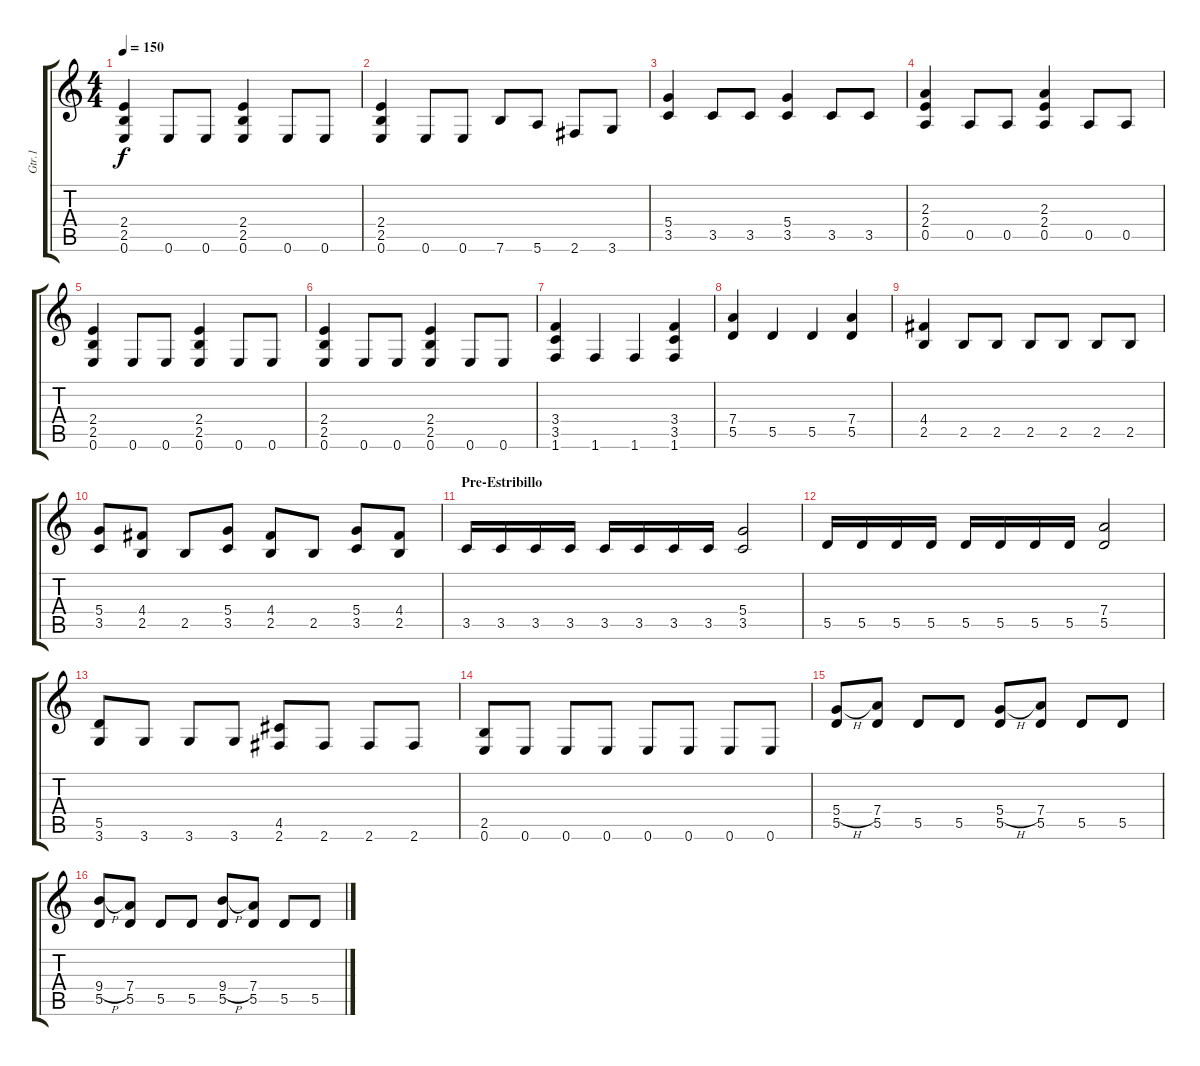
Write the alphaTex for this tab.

\track ("Gtr.1" "Gtr.1") {instrument distortionguitar}
\staff {score tabs}
\tuning (E4 B3 G3 D3 A2 E2) {hide}
\ts (4 4)
\tempo 150
\clef g2
\ks c
(2.4 2.5 0.6).4{dy f} 0.6.8 0.6.8 (2.4 2.5 0.6).4 0.6.8 0.6.8 |
(2.4 2.5 0.6).4 0.6.8 0.6.8 7.6.8 5.6.8 2.6.8 3.6.8 |
(5.4 3.5).4 3.5.8 3.5.8 (5.4 3.5).4 3.5.8 3.5.8 |
(2.3 2.4 0.5).4 0.5.8 0.5.8 (2.3 2.4 0.5).4 0.5.8 0.5.8 |
(2.4 2.5 0.6).4 0.6.8 0.6.8 (2.4 2.5 0.6).4 0.6.8 0.6.8 |
(2.4 2.5 0.6).4 0.6.8 0.6.8 (2.4 2.5 0.6).4 0.6.8 0.6.8 |
(3.4 3.5 1.6).4 1.6.4 1.6.4 (3.4 3.5 1.6).4 |
(7.4 5.5).4 5.5.4 5.5.4 (7.4 5.5).4 |
(4.4 2.5).4 2.5.8 2.5.8 2.5.8 2.5.8 2.5.8 2.5.8 |
(5.4 3.5).8 (4.4 2.5).8 2.5.8 (5.4 3.5).8 (4.4 2.5).8 2.5.8 (5.4 3.5).8 (4.4 2.5).8 |
\section ("" "Pre-Estribillo")
3.5.16 3.5.16 3.5.16 3.5.16 3.5.16 3.5.16 3.5.16 3.5.16 (5.4 3.5).2 |
5.5.16 5.5.16 5.5.16 5.5.16 5.5.16 5.5.16 5.5.16 5.5.16 (7.4 5.5).2 |
(5.5 3.6).8 3.6.8 3.6.8 3.6.8 (4.5 2.6).8 2.6.8 2.6.8 2.6.8 |
(2.5 0.6).8 0.6.8 0.6.8 0.6.8 0.6.8 0.6.8 0.6.8 0.6.8 |
(5.4{h} 5.5).8 (7.4 5.5).8 5.5.8 5.5.8 (5.4{h} 5.5).8 (7.4 5.5).8 5.5.8 5.5.8 |
(9.4{h} 5.5).8 (7.4 5.5).8 5.5.8 5.5.8 (9.4{h} 5.5).8 (7.4 5.5).8 5.5.8 5.5.8
